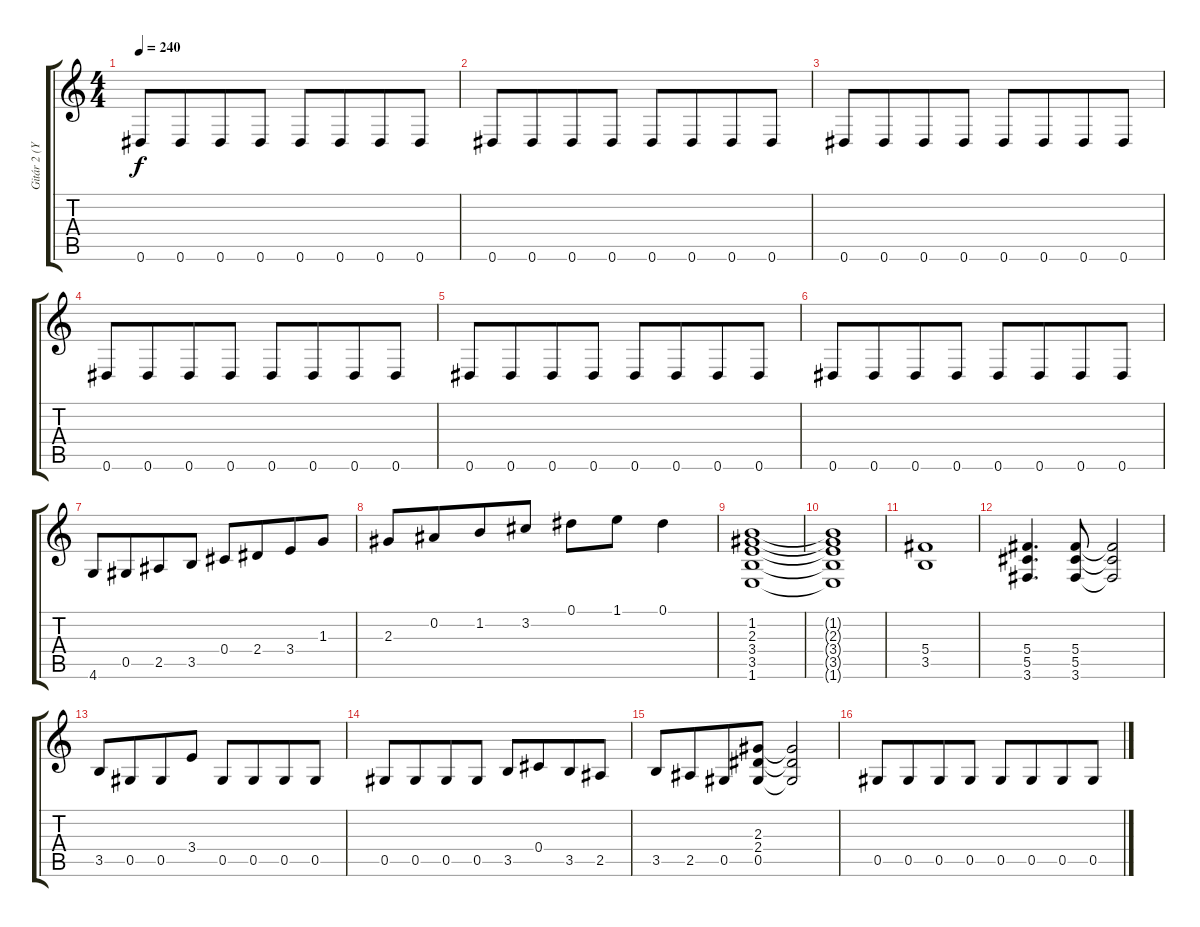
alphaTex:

\track ("Gitár 2 (Yngwie Malmsteen)" "Gitár 2 (Y") {instrument distortionguitar}
\staff {score tabs}
\tuning (Eb4 Bb3 Gb3 Db3 Ab2 Eb2) {hide}
\ts (4 4)
\tempo 240
\clef g2
\ks c
0.6.8{dy f} 0.6.8{beam merge} 0.6.8 0.6.8 0.6.8 0.6.8{beam merge} 0.6.8 0.6.8 |
0.6.8 0.6.8{beam merge} 0.6.8 0.6.8 0.6.8 0.6.8{beam merge} 0.6.8 0.6.8 |
0.6.8 0.6.8{beam merge} 0.6.8 0.6.8 0.6.8 0.6.8{beam merge} 0.6.8 0.6.8 |
0.6.8 0.6.8{beam merge} 0.6.8 0.6.8 0.6.8 0.6.8{beam merge} 0.6.8 0.6.8 |
0.6.8 0.6.8{beam merge} 0.6.8 0.6.8 0.6.8 0.6.8{beam merge} 0.6.8 0.6.8 |
0.6.8 0.6.8{beam merge} 0.6.8 0.6.8 0.6.8 0.6.8{beam merge} 0.6.8 0.6.8 |
4.6.8 0.5.8{beam merge} 2.5.8 3.5.8 0.4.8 2.4.8{beam merge} 3.4.8 1.3.8 |
2.3.8 0.2.8{beam merge} 1.2.8 3.2.8 0.1.8 1.1.8 0.1.4 |
(1.2 2.3 3.4 3.5 1.6).1 |
(1.2{t} 2.3{t} 3.4{t} 3.5{t} 1.6{t}).1 |
(5.4 3.5).1 |
(5.4 5.5 3.6).4{d} (5.4 5.5 3.6).8 (5.4{t} 5.5{t} 3.6{t}).2 |
3.5.8 0.5.8{beam merge} 0.5.8 3.4.8 0.5.8 0.5.8{beam merge} 0.5.8 0.5.8 |
0.5.8 0.5.8{beam merge} 0.5.8 0.5.8 3.5.8 0.4.8{beam merge} 3.5.8 2.5.8 |
3.5.8 2.5.8{beam merge} 0.5.8 (2.3 2.4 0.5).8 (2.3{t} 2.4{t} 0.5{t}).2 |
0.5.8 0.5.8{beam merge} 0.5.8 0.5.8 0.5.8 0.5.8{beam merge} 0.5.8 0.5.8
